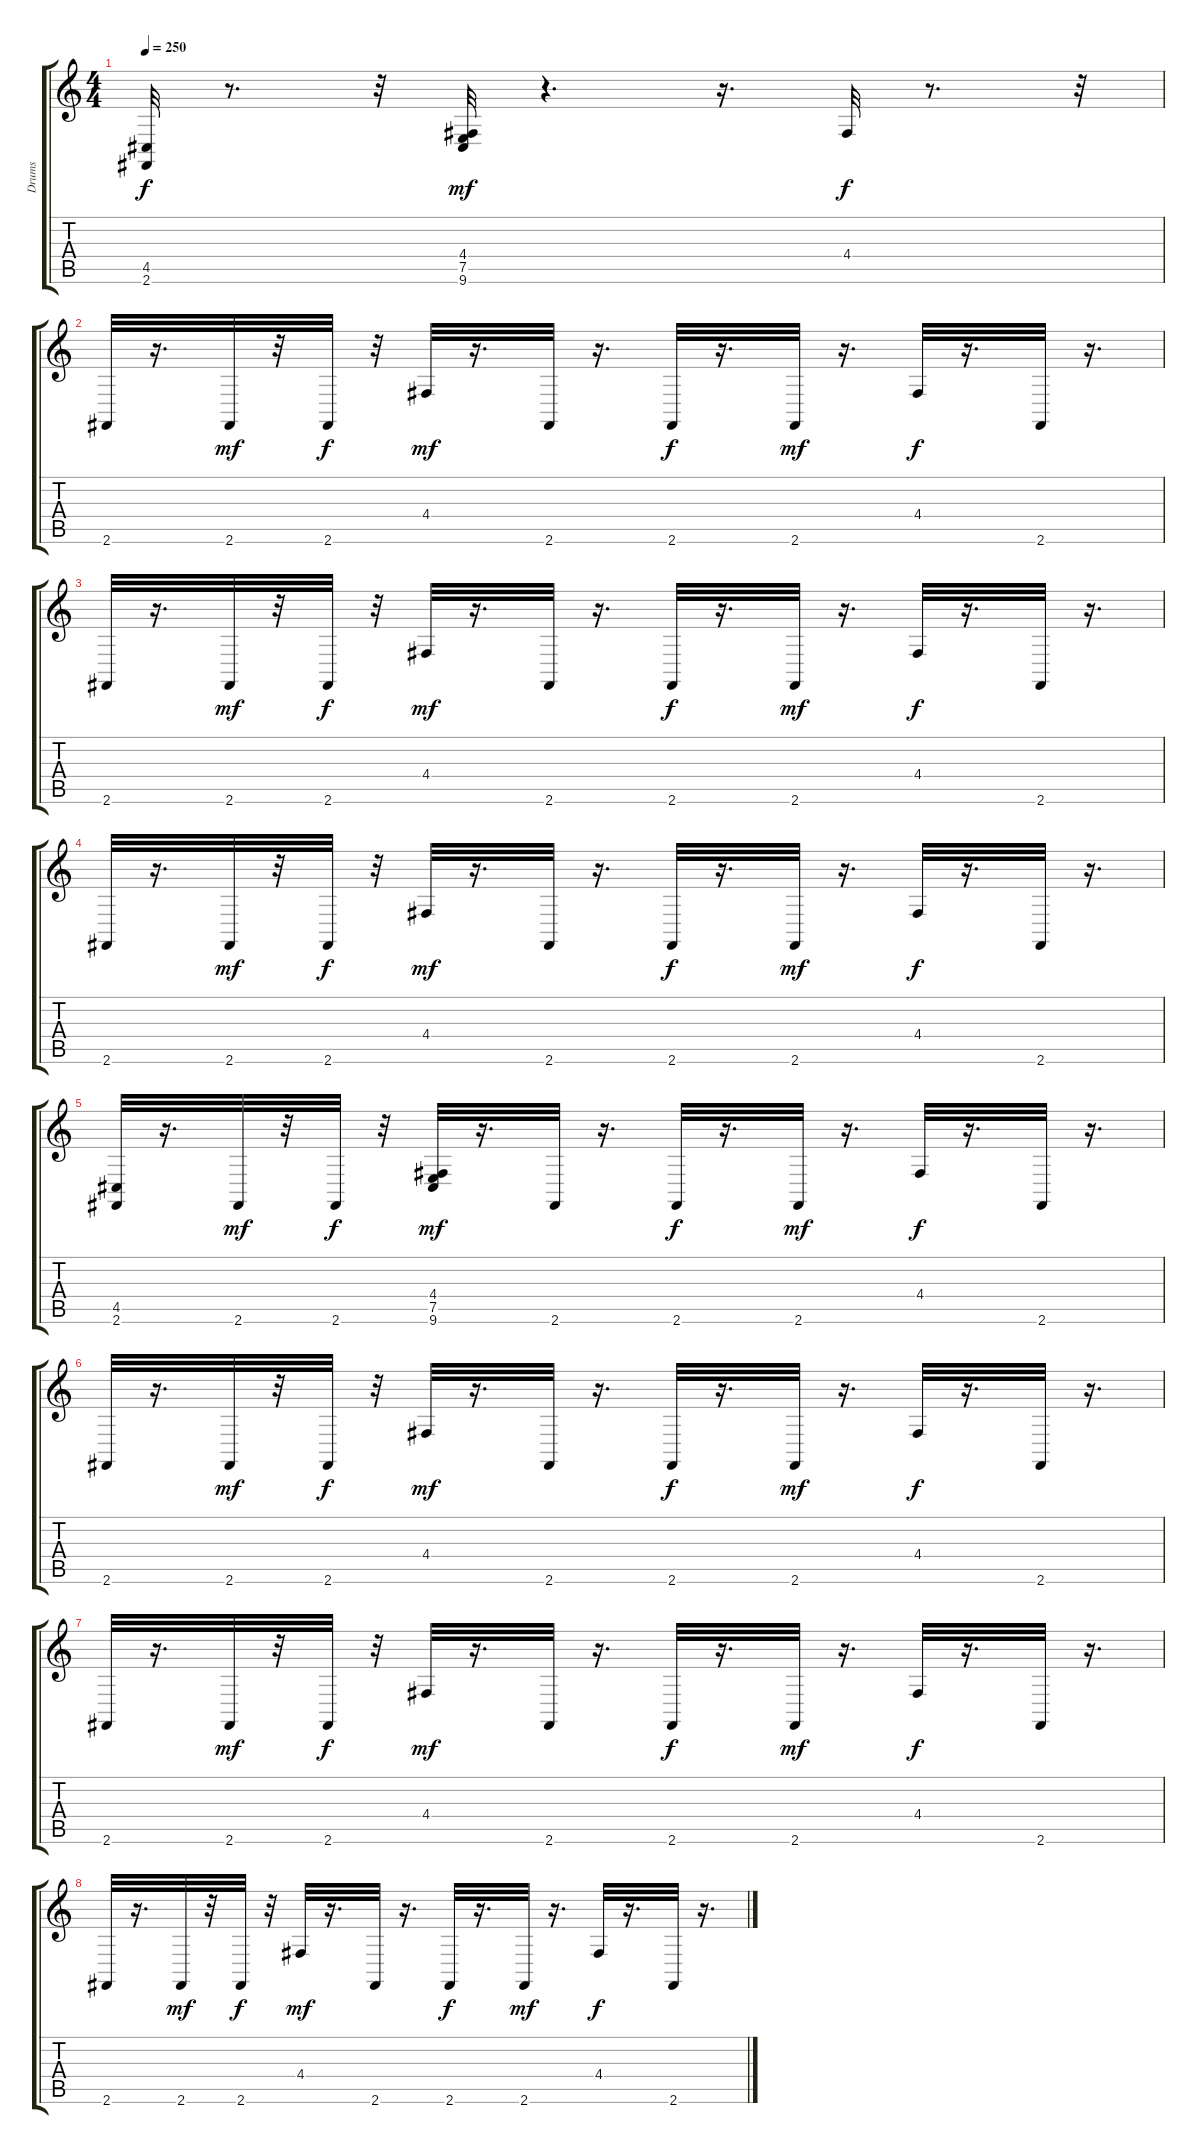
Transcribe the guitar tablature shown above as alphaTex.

\track ("Drums" "Drums") {instrument synthdrum}
\staff {score tabs}
\tuning (E4 B3 G3 D3 A2 E2) {hide}
\ts (4 4)
\tempo 250
\clef g2
\ks c
(4.5 2.6).32{dy f} r.8{d} r.32 (4.4 7.5 9.6).32{dy mf} r.4{d} r.16{d} 4.4.32{dy f} r.8{d} r.32 |
2.6.32 r.16{d} 2.6.32{dy mf} r.32 2.6.32{dy f} r.32 4.4.32{dy mf} r.16{d} 2.6.32 r.16{d} 2.6.32{dy f} r.16{d} 2.6.32{dy mf} r.16{d} 4.4.32{dy f} r.16{d} 2.6.32 r.16{d} |
2.6.32 r.16{d} 2.6.32{dy mf} r.32 2.6.32{dy f} r.32 4.4.32{dy mf} r.16{d} 2.6.32 r.16{d} 2.6.32{dy f} r.16{d} 2.6.32{dy mf} r.16{d} 4.4.32{dy f} r.16{d} 2.6.32 r.16{d} |
2.6.32 r.16{d} 2.6.32{dy mf} r.32 2.6.32{dy f} r.32 4.4.32{dy mf} r.16{d} 2.6.32 r.16{d} 2.6.32{dy f} r.16{d} 2.6.32{dy mf} r.16{d} 4.4.32{dy f} r.16{d} 2.6.32 r.16{d} |
(4.5 2.6).32 r.16{d} 2.6.32{dy mf} r.32 2.6.32{dy f} r.32 (4.4 7.5 9.6).32{dy mf} r.16{d} 2.6.32 r.16{d} 2.6.32{dy f} r.16{d} 2.6.32{dy mf} r.16{d} 4.4.32{dy f} r.16{d} 2.6.32 r.16{d} |
2.6.32 r.16{d} 2.6.32{dy mf} r.32 2.6.32{dy f} r.32 4.4.32{dy mf} r.16{d} 2.6.32 r.16{d} 2.6.32{dy f} r.16{d} 2.6.32{dy mf} r.16{d} 4.4.32{dy f} r.16{d} 2.6.32 r.16{d} |
2.6.32 r.16{d} 2.6.32{dy mf} r.32 2.6.32{dy f} r.32 4.4.32{dy mf} r.16{d} 2.6.32 r.16{d} 2.6.32{dy f} r.16{d} 2.6.32{dy mf} r.16{d} 4.4.32{dy f} r.16{d} 2.6.32 r.16{d} |
2.6.32 r.16{d} 2.6.32{dy mf} r.32 2.6.32{dy f} r.32 4.4.32{dy mf} r.16{d} 2.6.32 r.16{d} 2.6.32{dy f} r.16{d} 2.6.32{dy mf} r.16{d} 4.4.32{dy f} r.16{d} 2.6.32 r.16{d}
